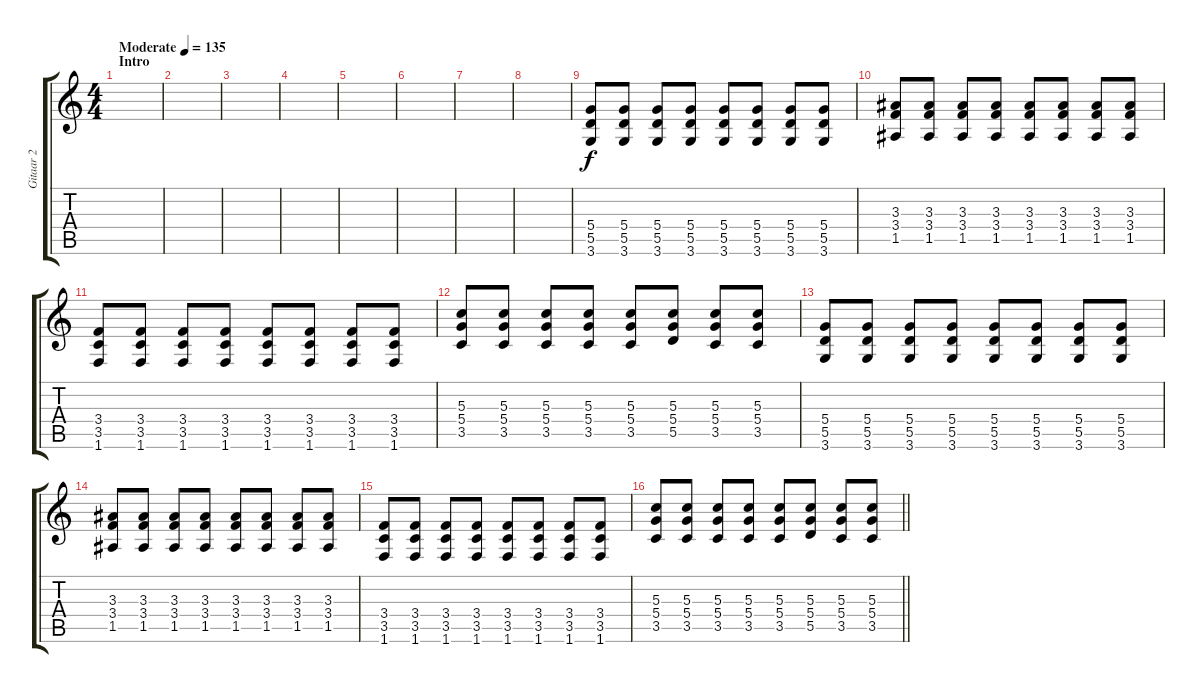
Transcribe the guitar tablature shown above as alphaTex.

\track ("Gitaar 2" "Gitaar 2") {instrument overdrivenguitar}
\staff {score tabs}
\tuning (E4 B3 G3 D3 A2 E2) {hide}
\ts (4 4)
\section ("" "Intro")
\tempo (135 "Moderate")
\clef g2
\ks c
|
|
|
|
|
|
|
|
(5.4 5.5 3.6).8 (5.4 5.5 3.6).8 (5.4 5.5 3.6).8 (5.4 5.5 3.6).8 (5.4 5.5 3.6).8 (5.4 5.5 3.6).8 (5.4 5.5 3.6).8 (5.4 5.5 3.6).8 |
(3.3 3.4 1.5).8 (3.3 3.4 1.5).8 (3.3 3.4 1.5).8 (3.3 3.4 1.5).8 (3.3 3.4 1.5).8 (3.3 3.4 1.5).8 (3.3 3.4 1.5).8 (3.3 3.4 1.5).8 |
(3.4 3.5 1.6).8 (3.4 3.5 1.6).8 (3.4 3.5 1.6).8 (3.4 3.5 1.6).8 (3.4 3.5 1.6).8 (3.4 3.5 1.6).8 (3.4 3.5 1.6).8 (3.4 3.5 1.6).8 |
(5.3 5.4 3.5).8 (5.3 5.4 3.5).8 (5.3 5.4 3.5).8 (5.3 5.4 3.5).8 (5.3 5.4 3.5).8 (5.3 5.4 5.5).8 (5.3 5.4 3.5).8 (5.3 5.4 3.5).8 |
(5.4 5.5 3.6).8 (5.4 5.5 3.6).8 (5.4 5.5 3.6).8 (5.4 5.5 3.6).8 (5.4 5.5 3.6).8 (5.4 5.5 3.6).8 (5.4 5.5 3.6).8 (5.4 5.5 3.6).8 |
(3.3 3.4 1.5).8 (3.3 3.4 1.5).8 (3.3 3.4 1.5).8 (3.3 3.4 1.5).8 (3.3 3.4 1.5).8 (3.3 3.4 1.5).8 (3.3 3.4 1.5).8 (3.3 3.4 1.5).8 |
(3.4 3.5 1.6).8 (3.4 3.5 1.6).8 (3.4 3.5 1.6).8 (3.4 3.5 1.6).8 (3.4 3.5 1.6).8 (3.4 3.5 1.6).8 (3.4 3.5 1.6).8 (3.4 3.5 1.6).8 |
\barLineRight lightlight
(5.3 5.4 3.5).8 (5.3 5.4 3.5).8 (5.3 5.4 3.5).8 (5.3 5.4 3.5).8 (5.3 5.4 3.5).8 (5.3 5.4 5.5).8 (5.3 5.4 3.5).8 (5.3 5.4 3.5).8
